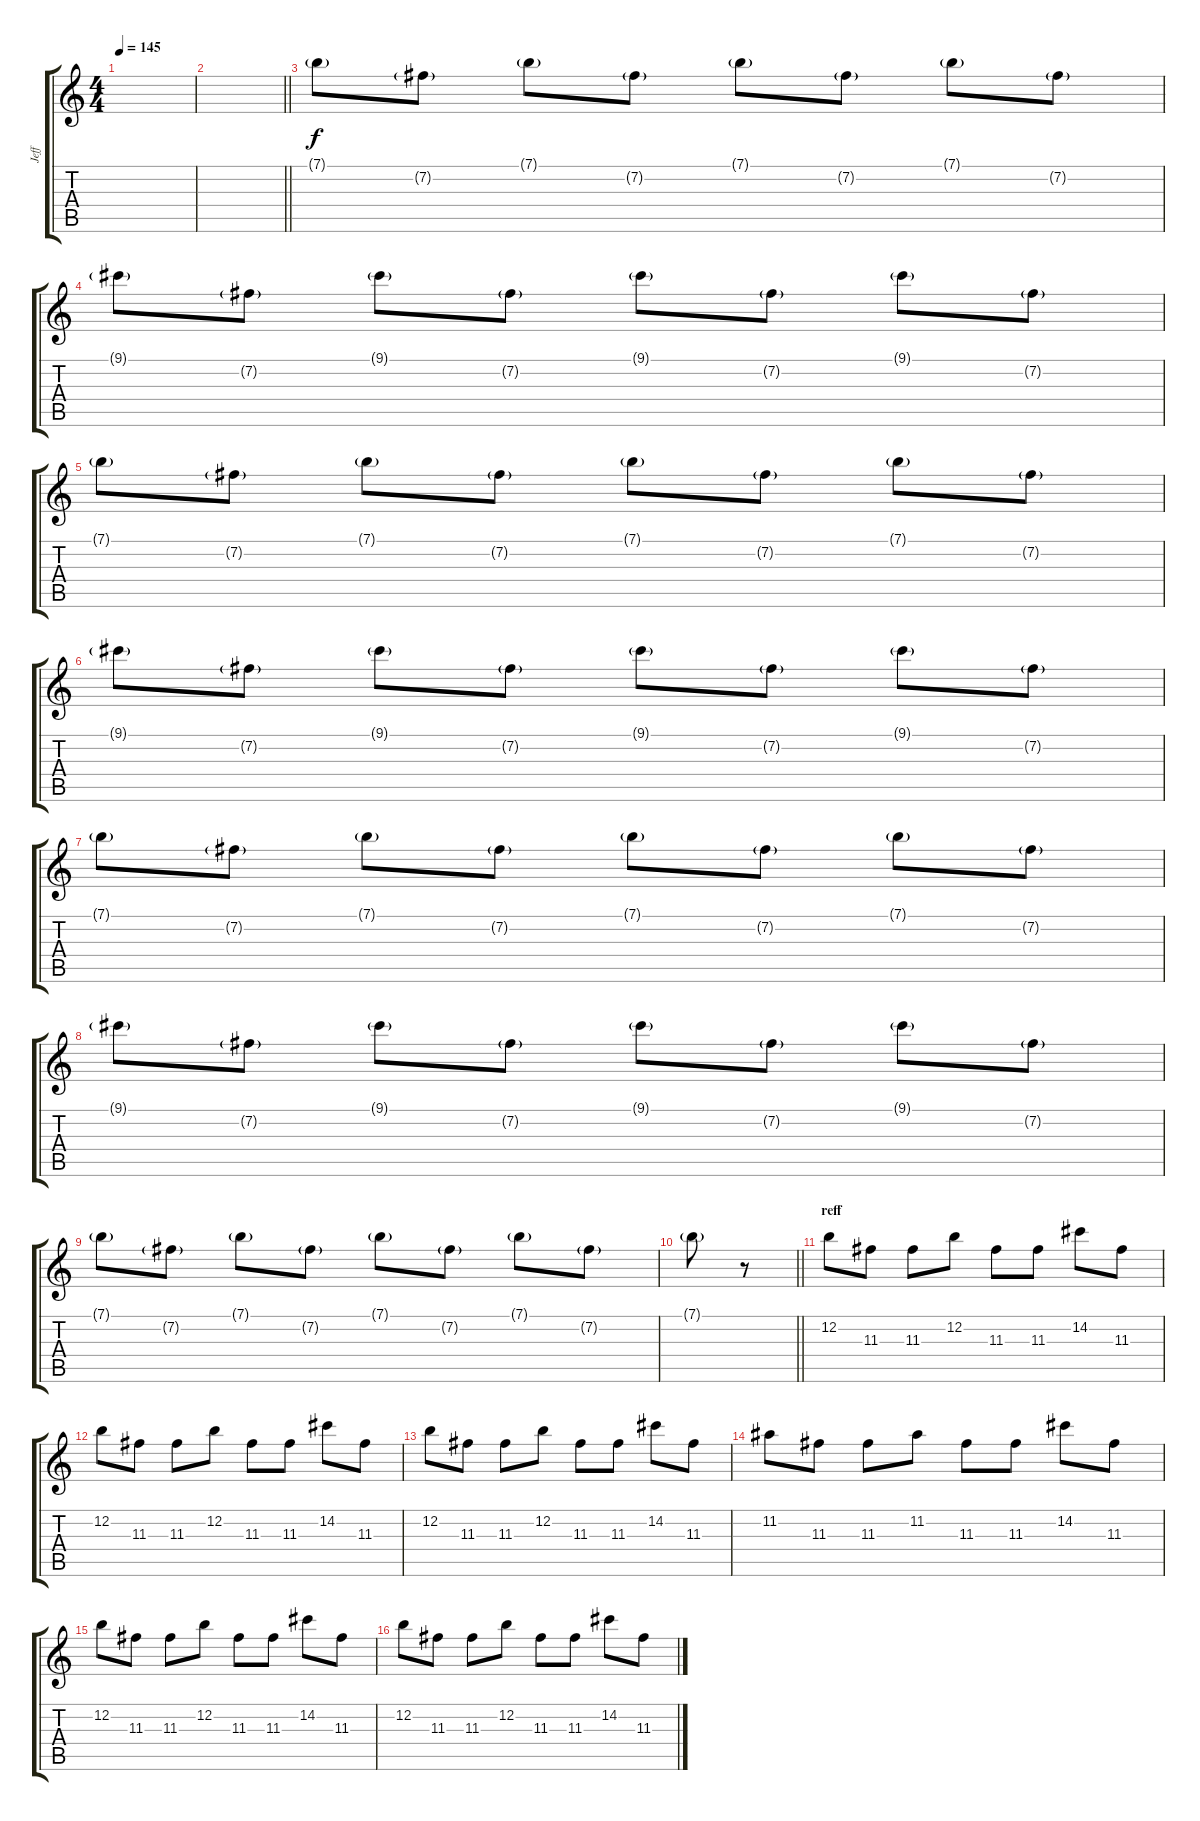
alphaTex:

\track ("Jeff" "Jeff") {instrument distortionguitar}
\staff {score tabs}
\tuning (E4 B3 G3 D3 A2 E2) {hide}
\ts (4 4)
\tempo 145
\clef g2
\ks c
|
\barLineRight lightlight
|
7.1{g}.8{instrument lead1square} 7.2{g}.8 7.1{g}.8 7.2{g}.8 7.1{g}.8 7.2{g}.8 7.1{g}.8 7.2{g}.8 |
9.1{g}.8 7.2{g}.8 9.1{g}.8 7.2{g}.8 9.1{g}.8 7.2{g}.8 9.1{g}.8 7.2{g}.8 |
7.1{g}.8{instrument lead1square} 7.2{g}.8 7.1{g}.8 7.2{g}.8 7.1{g}.8 7.2{g}.8 7.1{g}.8 7.2{g}.8 |
9.1{g}.8 7.2{g}.8 9.1{g}.8 7.2{g}.8 9.1{g}.8 7.2{g}.8 9.1{g}.8 7.2{g}.8 |
7.1{g}.8{instrument lead1square} 7.2{g}.8 7.1{g}.8 7.2{g}.8 7.1{g}.8 7.2{g}.8 7.1{g}.8 7.2{g}.8 |
9.1{g}.8 7.2{g}.8 9.1{g}.8 7.2{g}.8 9.1{g}.8 7.2{g}.8 9.1{g}.8 7.2{g}.8 |
7.1{g}.8{instrument lead1square} 7.2{g}.8 7.1{g}.8 7.2{g}.8 7.1{g}.8 7.2{g}.8 7.1{g}.8 7.2{g}.8 |
\barLineRight lightlight
7.1{g}.8 r.8{instrument distortionguitar} |
\section ("" "reff")
12.2.8{dy f} 11.3.8 11.3.8 12.2.8 11.3.8 11.3.8 14.2.8 11.3.8 |
12.2.8 11.3.8 11.3.8 12.2.8 11.3.8 11.3.8 14.2.8 11.3.8 |
12.2.8 11.3.8 11.3.8 12.2.8 11.3.8 11.3.8 14.2.8 11.3.8 |
11.2.8 11.3.8 11.3.8 11.2.8 11.3.8 11.3.8 14.2.8 11.3.8 |
12.2.8 11.3.8 11.3.8 12.2.8 11.3.8 11.3.8 14.2.8 11.3.8 |
12.2.8 11.3.8 11.3.8 12.2.8 11.3.8 11.3.8 14.2.8 11.3.8
